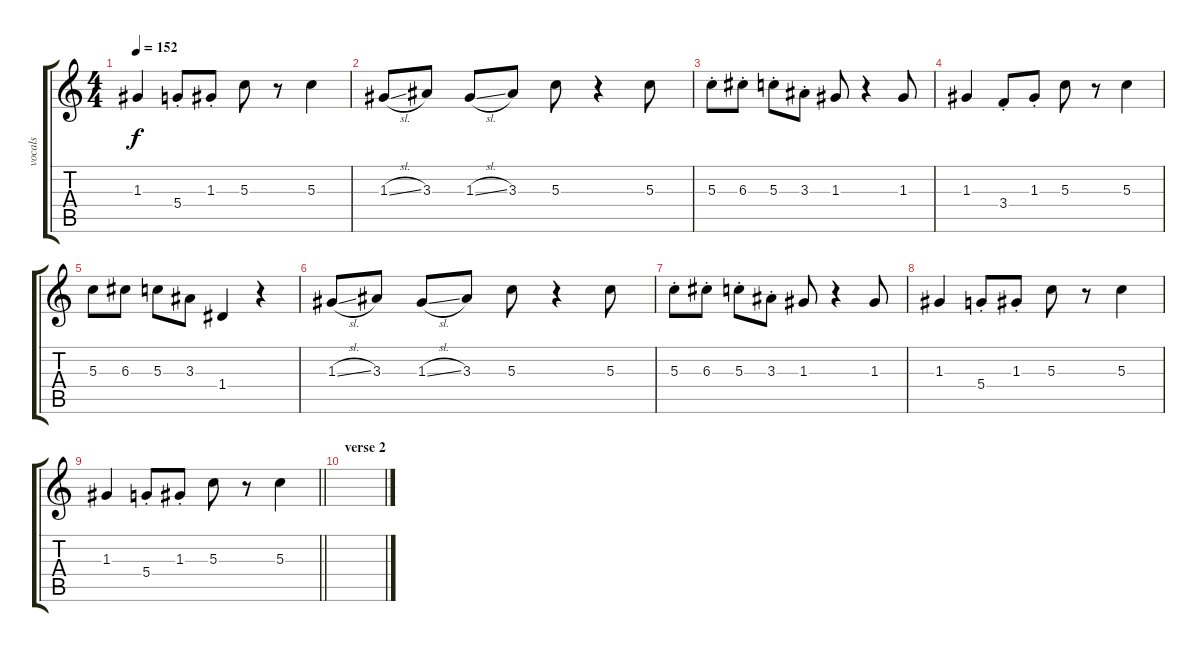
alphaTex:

\track ("vocals" "vocals") {instrument choiraahs}
\staff {score tabs}
\tuning (E5 B4 G4 D4 A3 E3) {hide}
\ts (4 4)
\tempo 152
\clef g2
\ks c
1.3.4{dy f} 5.4{st}.8 1.3{st}.8 5.3.8 r.8 5.3.4 |
1.3{sl}.8 3.3.8 1.3{sl}.8 3.3.8 5.3.8 r.4 5.3.8 |
5.3{st}.8 6.3{st}.8 5.3{st}.8 3.3{st}.8 1.3.8 r.4 1.3.8 |
1.3.4 3.4{st}.8 1.3{st}.8 5.3.8 r.8 5.3.4 |
5.3.8 6.3.8 5.3.8 3.3.8 1.4.4 r.4 |
1.3{sl}.8 3.3.8 1.3{sl}.8 3.3.8 5.3.8 r.4 5.3.8 |
5.3{st}.8 6.3{st}.8 5.3{st}.8 3.3{st}.8 1.3.8 r.4 1.3.8 |
1.3.4 5.4{st}.8 1.3{st}.8 5.3.8 r.8 5.3.4 |
\barLineRight lightlight
1.3.4 5.4{st}.8 1.3{st}.8 5.3.8 r.8 5.3.4 |
\section ("" "verse 2")
